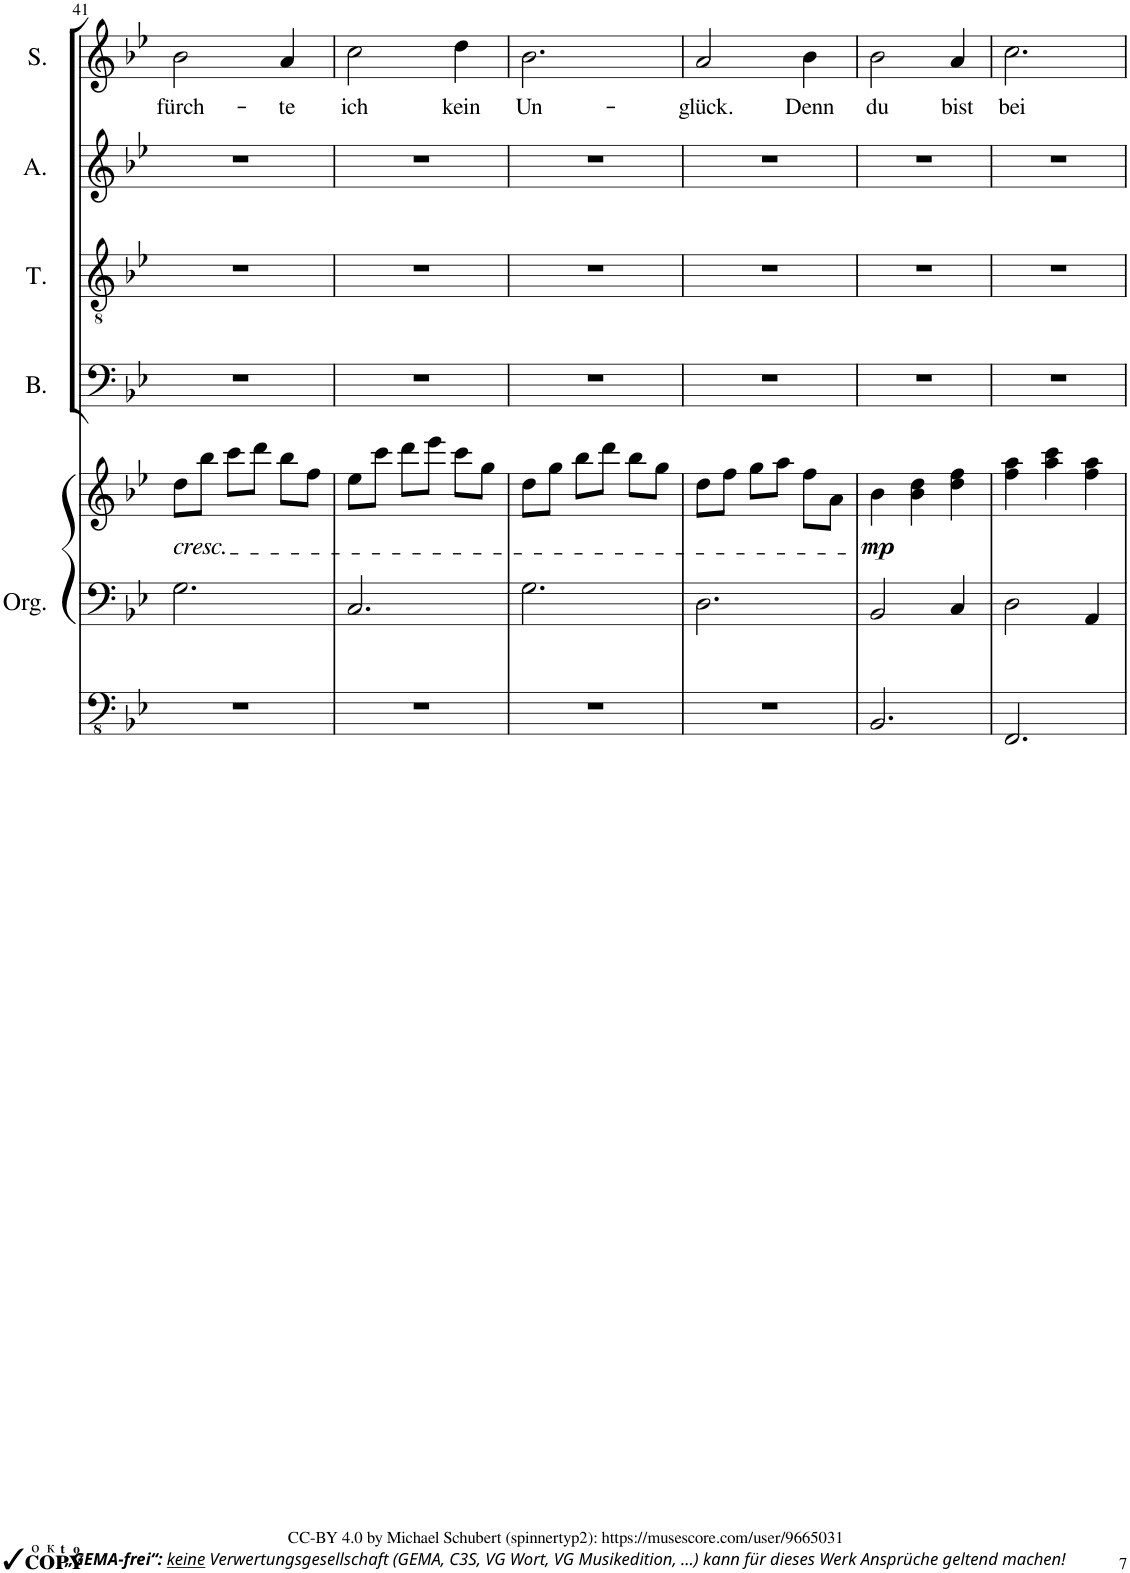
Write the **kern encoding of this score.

**kern	**kern	**kern	**dynam	**kern	**kern	**kern	**kern	**text
*part5	*part5	*part5	*part5	*part4	*part3	*part2	*part1	*part1
*staff7	*staff6	*staff5	*staff5/6/7	*staff4	*staff3	*staff2	*staff1	*staff1
*I"Pipe Organ	*	*	*	*I"Baß	*I"Tenor	*I"Alt	*I"Sopran	*
*I'Org.	*	*	*	*I'B.	*I'T.	*I'A.	*I'S.	*
!!LO:PB:g=z
*clefFv4	*clefF4	*clefG2	*	*clefF4	*clefGv2	*clefG2	*clefG2	*
*k[b-e-]	*k[b-e-]	*k[b-e-]	*	*k[b-e-]	*k[b-e-]	*k[b-e-]	*k[b-e-]	*
*M3/4	*M3/4	*M3/4	*	*M3/4	*M3/4	*M3/4	*M3/4	*
=41	=41	=41	=41	=41	=41	=41	=41	=41
!	!	!LO:TX:b:i:t=cresc.	!	!	!	!	!	!
!	!	!	!	!	!	!	!	!LO:LY:b
2.r	2.G\	8dd\L	.	2.r	2.r	2.r	2b-\	fürch-
.	.	8bb-\J	.	.	.	.	.	.
.	.	8ccc\L	.	.	.	.	.	.
.	.	8ddd\J	.	.	.	.	.	.
!	!	!	!	!	!	!	!	!LO:LY:b
.	.	8bb-\L	.	.	.	.	4a/	-te
.	.	8ff\J	.	.	.	.	.	.
=42	=42	=42	=42	=42	=42	=42	=42	=42
!	!	!	!	!	!	!	!	!LO:LY:b
2.r	2.C/	8ee-\L	.	2.r	2.r	2.r	2cc\	ich
.	.	8ccc\J	.	.	.	.	.	.
.	.	8ddd\L	.	.	.	.	.	.
.	.	8eee-\J	.	.	.	.	.	.
!	!	!	!	!	!	!	!	!LO:LY:b
.	.	8ccc\L	.	.	.	.	4dd\	kein
.	.	8gg\J	.	.	.	.	.	.
=43	=43	=43	=43	=43	=43	=43	=43	=43
!	!	!	!	!	!	!	!	!LO:LY:b
2.r	2.G\	8dd\L	.	2.r	2.r	2.r	2.b-\	Un-
.	.	8gg\J	.	.	.	.	.	.
.	.	8bb-\L	.	.	.	.	.	.
.	.	8ddd\J	.	.	.	.	.	.
.	.	8bb-\L	.	.	.	.	.	.
.	.	8gg\J	.	.	.	.	.	.
=44	=44	=44	=44	=44	=44	=44	=44	=44
!	!	!	!	!	!	!	!	!LO:LY:b
2.r	2.D\	8dd\L	.	2.r	2.r	2.r	2a/	-glück.
.	.	8ff\J	.	.	.	.	.	.
.	.	8gg\L	.	.	.	.	.	.
.	.	8aa\J	.	.	.	.	.	.
!	!	!	!	!	!	!	!	!LO:LY:b
.	.	8ff\L	.	.	.	.	4b-\	Denn
.	.	8a\J	.	.	.	.	.	.
=45	=45	=45	=45	=45	=45	=45	=45	=45
!	!	!	!LO:DY:b	!	!	!	!	!LO:LY:b
2.BBB-/	2BB-/	4b-\	mp	2.r	2.r	2.r	2b-\	du
.	.	4b-\ 4dd\	.	.	.	.	.	.
!	!	!	!	!	!	!	!	!LO:LY:b
.	4C/	4dd\ 4ff\	.	.	.	.	4a/	bist
=46	=46	=46	=46	=46	=46	=46	=46	=46
!	!	!	!	!	!	!	!	!LO:LY:b
2.FFF/	2D\	4ff\ 4aa\	.	2.r	2.r	2.r	2.cc\	bei
.	.	4aa\ 4ccc\	.	.	.	.	.	.
.	4AA/	4ff\ 4aa\	.	.	.	.	.	.
=	=	=	=	=	=	=	=	=
*-	*-	*-	*-	*-	*-	*-	*-	*-
